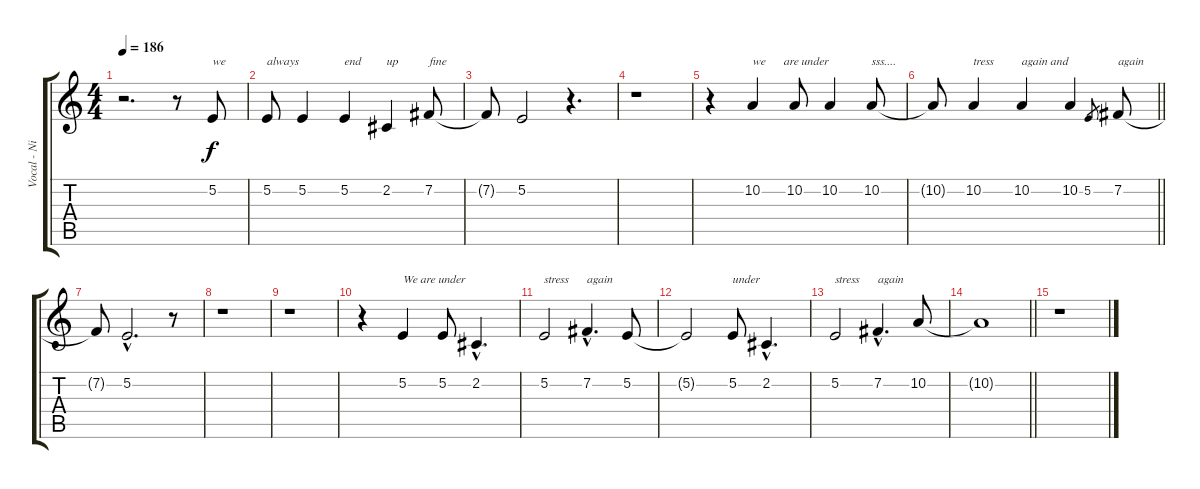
\track ("Vocal - Nikola" "Vocal - Ni") {instrument flute}
\staff {score tabs}
\tuning (E4 B3 G3 D3 A2 E2) {hide}
\ts (4 4)
\tempo 186
\clef g2
\ks c
r.2{d dy f} r.8 5.2.8{txt "we"} |
5.2.8{txt "always"} 5.2.4 5.2.4{txt "end"} 2.2.4{txt "up"} 7.2.8{txt "fine"} |
7.2{t}.8 5.2.2 r.4{d} |
r.1 |
r.4 10.2.4{txt "we      are under"} 10.2.8 10.2.4 10.2.8{txt "sss...."} |
\barLineRight lightlight
10.2{t}.8 10.2.4{txt "tress"} 10.2.4{txt "again and"} 10.2.4 5.2.8{gr} 7.2.8{txt "again"} |
7.2{t}.8 5.2{hac}.2{d} r.8 |
r.1 |
r.1 |
r.4 5.2.4{txt "We are under"} 5.2.8 2.2{hac}.4{d} |
5.2.2{txt "stress"} 7.2{hac}.4{d txt "again"} 5.2.8 |
5.2{t}.2 5.2.8{txt "under"} 2.2{hac}.4{d} |
5.2.2{txt "stress"} 7.2{hac}.4{d txt "again"} 10.2.8 |
\barLineRight lightlight
10.2{t}.1 |
r.1
